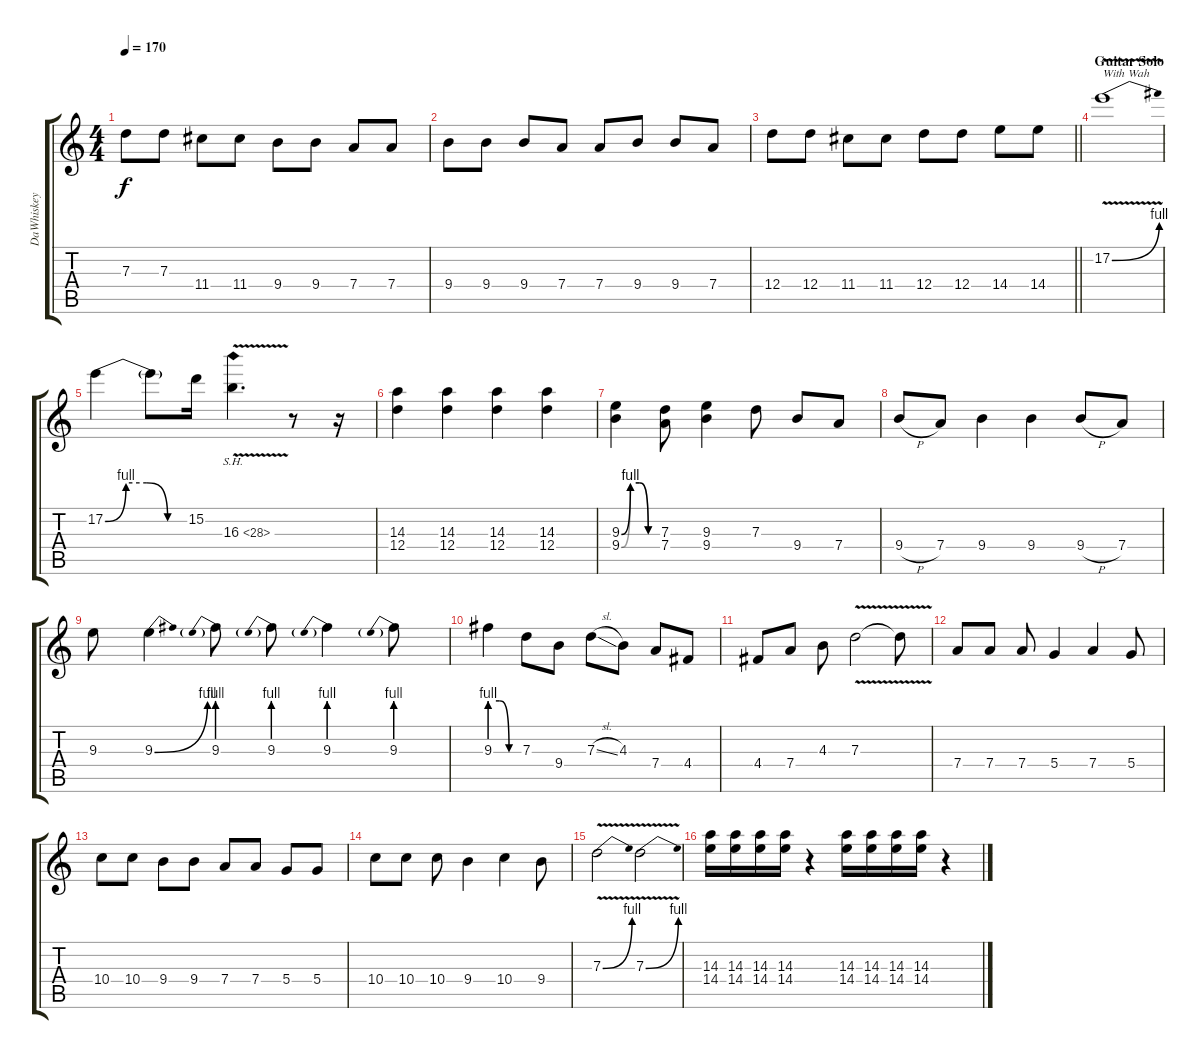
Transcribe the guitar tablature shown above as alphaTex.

\track ("DaWhiskey" "DaWhiskey") {instrument distortionguitar}
\staff {score tabs}
\tuning (E4 B3 G3 D3 A2 E2) {hide}
\ts (4 4)
\tempo 170
\clef g2
\ks c
7.3.8{dy f} 7.3.8 11.4.8 11.4.8 9.4.8 9.4.8 7.4.8 7.4.8 |
9.4.8 9.4.8 9.4.8 7.4.8 7.4.8 9.4.8 9.4.8 7.4.8 |
\barLineRight lightlight
12.4.8 12.4.8 11.4.8 11.4.8 12.4.8 12.4.8 14.4.8 14.4.8 |
\section ("" "Guitar Solo")
17.2{be (bend 0 0 60 4) v}.1{txt "With Wah"} |
17.2{be (custom 0 0 15 4 30 4 45 0 60 0)}.4 17.2{t}.8 15.2.16 16.3{sh 12 v}.4{d} r.8 r.16 |
(14.3 12.4).4 (14.3 12.4).4 (14.3 12.4).4 (14.3 12.4).4 |
(9.3{be (custom 0 0 15 4 30 4 45 0 60 0)} 9.4{be (custom 0 0 15 4 30 4 45 0 60 0)}).4 (7.3 7.4).8 (9.3 9.4).4 7.3.8 9.4.8 7.4.8 |
9.4{h}.8 7.4.8 9.4.4 9.4.4 9.4{h}.8 7.4.8 |
9.3.8 9.3{be (bend 0 0 60 4)}.4 9.3{be (prebend 0 4 60 4)}.8 9.3{be (prebend 0 4 60 4)}.8 9.3{be (prebend 0 4 60 4)}.4 9.3{be (prebend 0 4 60 4)}.8 |
9.3{be (custom 0 4 20 4 40 0 60 0)}.4 7.3.8 9.4.8 7.3{sl}.8 4.3.8 7.4.8 4.4.8 |
4.4.8 7.4.8 4.3.8 7.3{v}.2 7.3{t}.8 |
7.4.8 7.4.8 7.4.8 5.4.4 7.4.4 5.4.8 |
10.4.8 10.4.8 9.4.8 9.4.8 7.4.8 7.4.8 5.4.8 5.4.8 |
10.4.8 10.4.8 10.4.8 9.4.4 10.4.4 9.4.8 |
7.3{be (bend 0 0 60 4) v}.2 7.3{be (bend 0 0 60 4) v}.2 |
(14.3 14.4).16 (14.3 14.4).16 (14.3 14.4).16 (14.3 14.4).16 r.4 (14.3 14.4).16 (14.3 14.4).16 (14.3 14.4).16 (14.3 14.4).16 r.4
